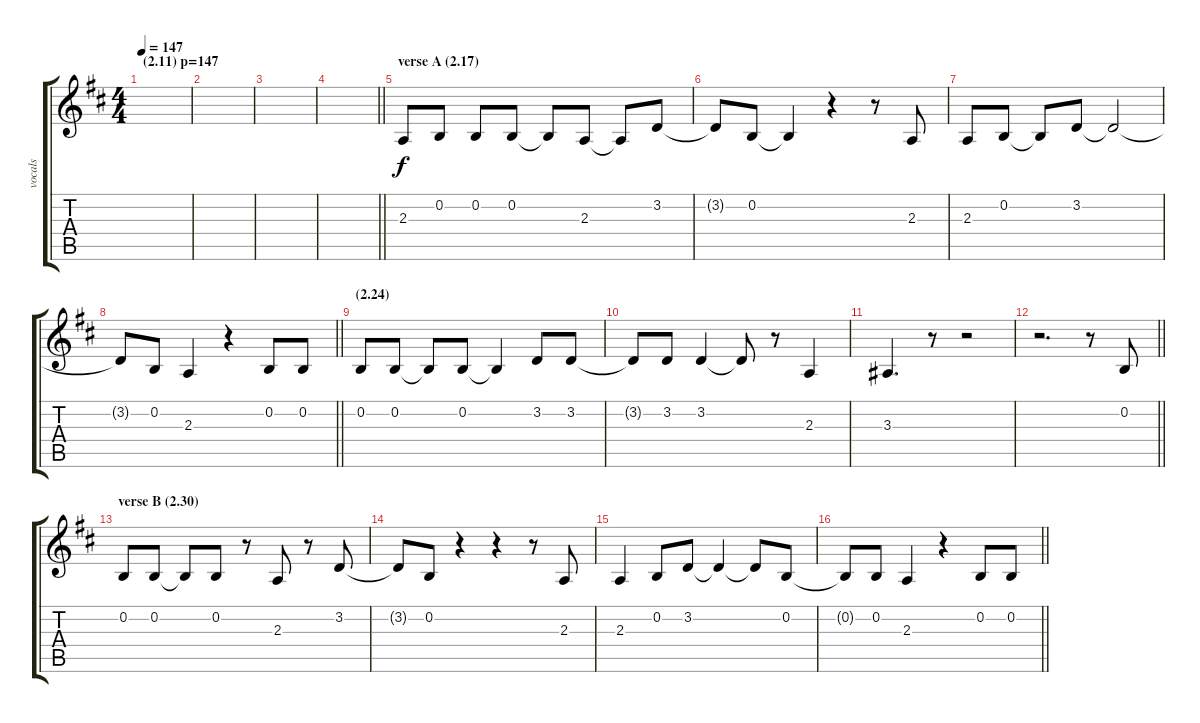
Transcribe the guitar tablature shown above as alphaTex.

\track ("vocals" "vocals") {instrument clarinet}
\staff {score tabs}
\tuning (E4 B3 G3 D3 A2 E2) {hide}
\ts (4 4)
\section ("" "(2.11) p=147")
\tempo 147
\clef g2
\ks d
|
|
|
\barLineRight lightlight
|
\section ("" "verse A (2.17)")
2.3.8 0.2.8 0.2.8 0.2.8 0.2{t}.8 2.3.8 2.3{t}.8 3.2.8 |
3.2{t}.8 0.2.8 0.2{t}.4 r.4 r.8 2.3.8 |
2.3.8 0.2.8 0.2{t}.8 3.2.8 3.2{t}.2 |
\barLineRight lightlight
3.2{t}.8 0.2.8 2.3.4 r.4 0.2.8 0.2.8 |
\section ("" "(2.24)")
0.2.8 0.2.8 0.2{t}.8 0.2.8 0.2{t}.4 3.2.8 3.2.8 |
3.2{t}.8 3.2.8 3.2.4 3.2{t}.8 r.8 2.3.4 |
3.3.4{d} r.8 r.2 |
\barLineRight lightlight
r.2{d} r.8 0.2.8 |
\section ("" "verse B (2.30)")
0.2.8 0.2.8 0.2{t}.8 0.2.8 r.8 2.3.8 r.8 3.2.8 |
3.2{t}.8 0.2.8 r.4 r.4 r.8 2.3.8 |
2.3.4 0.2.8 3.2.8 3.2{t}.4 3.2{t}.8 0.2.8 |
\barLineRight lightlight
0.2{t}.8 0.2.8 2.3.4 r.4 0.2.8 0.2.8
